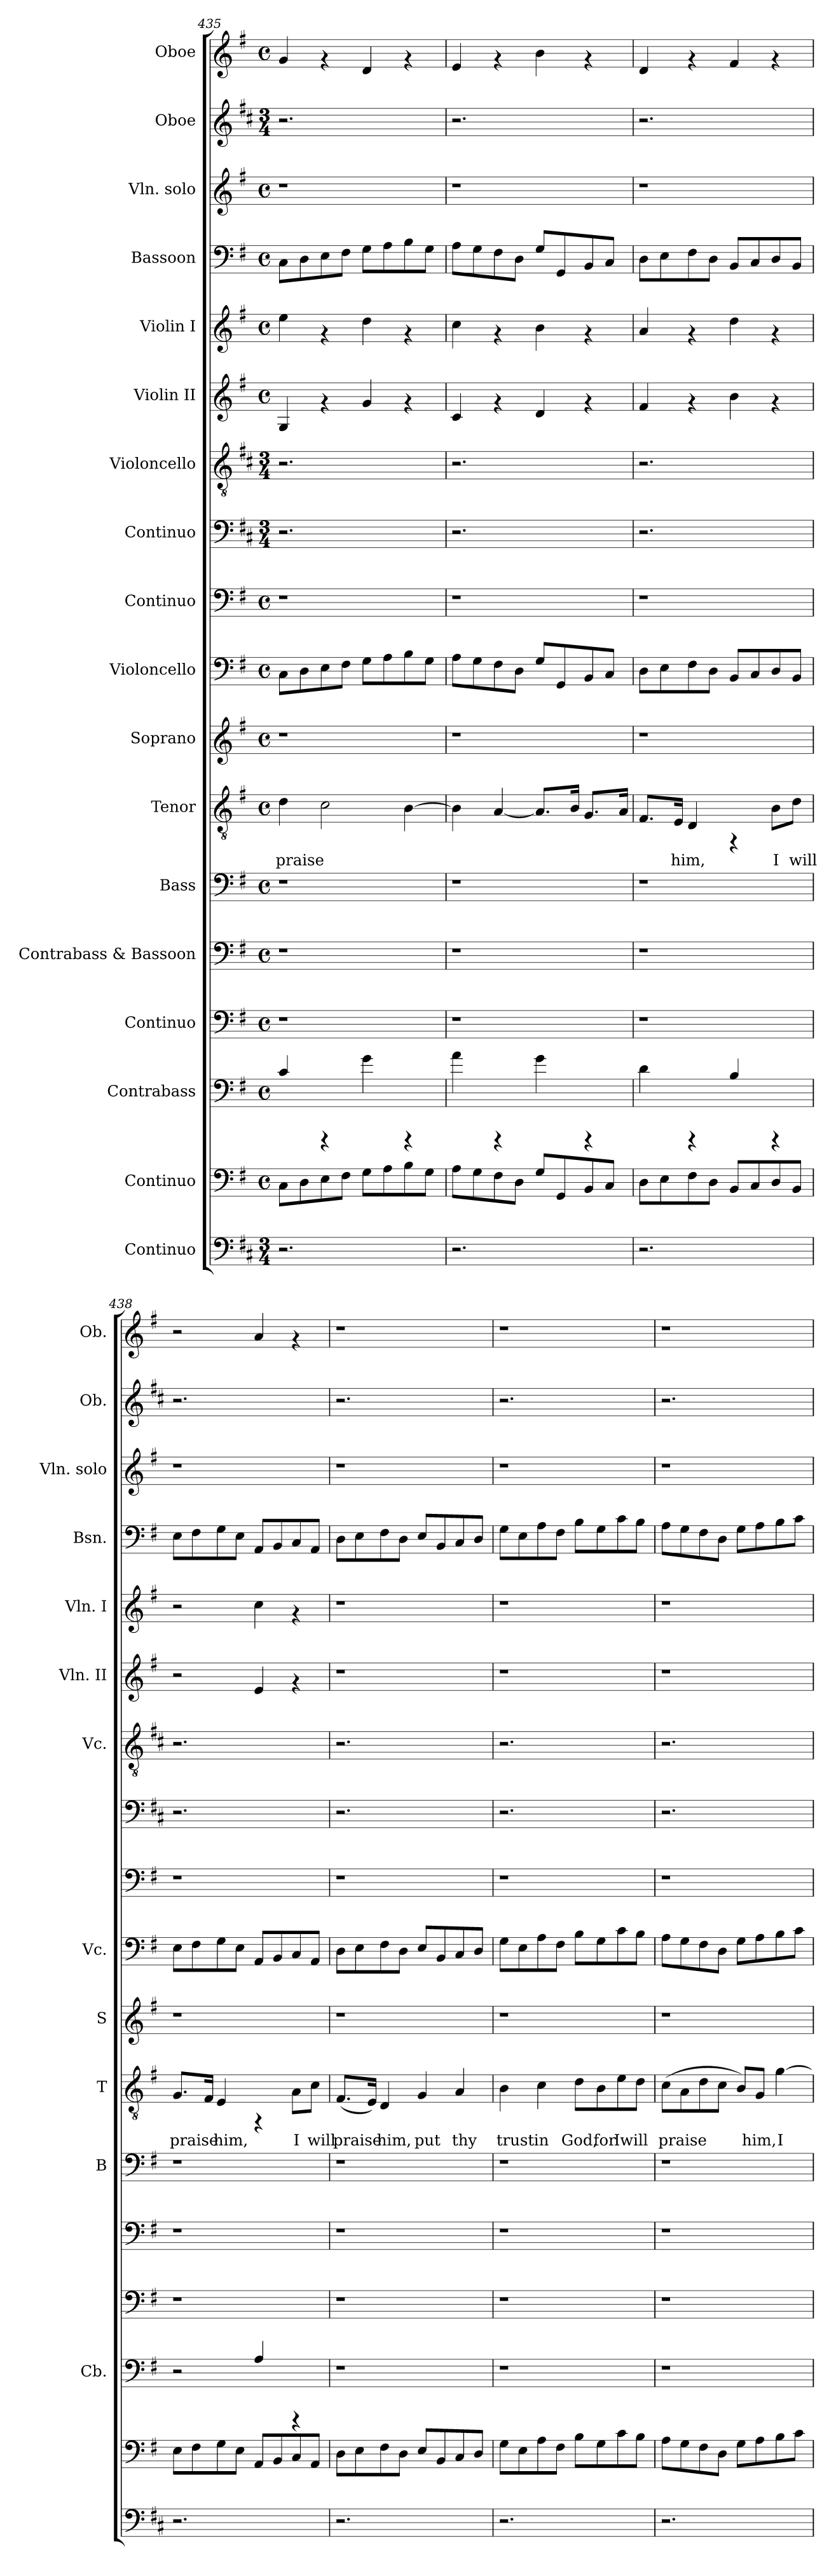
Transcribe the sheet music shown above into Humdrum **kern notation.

**kern	**kern	**kern	**kern	**kern	**kern	**kern	**text	**kern	**kern	**kern	**kern	**kern	**kern	**kern	**kern	**kern	**kern	**kern
*part18	*part17	*part16	*part15	*part14	*part13	*part12	*part12	*part11	*part10	*part9	*part8	*part7	*part6	*part5	*part4	*part3	*part2	*part1
*staff18	*staff17	*staff16	*staff15	*staff14	*staff13	*staff12	*staff12	*staff11	*staff10	*staff9	*staff8	*staff7	*staff6	*staff5	*staff4	*staff3	*staff2	*staff1
*I"Continuo	*I"Continuo	*I"Contrabass	*I"Continuo	*I"Contrabass  & Bassoon	*I"Bass	*I"Tenor	*	*I"Soprano	*I"Violoncello	*I"Continuo	*I"Continuo	*I"Violoncello	*I"Violin II	*I"Violin I	*I"Bassoon	*I"Vln. solo	*I"Oboe	*I"Oboe
*	*	*I'Cb.	*	*	*I'B	*I'T	*	*I'S	*I'Vc.	*	*	*I'Vc.	*I'Vln. II	*I'Vln. I	*I'Bsn.	*I'Vln. solo	*I'Ob.	*I'Ob.
*clefF4	*clefF4	*clefF4	*clefF4	*clefF4	*clefF4	*clefGv2	*	*clefG2	*clefF4	*clefF4	*clefF4	*clefGv2	*clefG2	*clefG2	*clefF4	*clefG2	*clefG2	*clefG2
*	*	*ITrd7c12	*	*ITrd7c12	*	*	*	*	*	*	*	*	*	*	*	*	*	*
*k[f#c#]	*k[f#]	*k[f#]	*k[f#]	*k[f#]	*k[f#]	*k[f#]	*	*k[f#]	*k[f#]	*k[f#]	*k[f#c#]	*k[f#c#]	*k[f#]	*k[f#]	*k[f#]	*k[f#]	*k[f#c#]	*k[f#]
*D:	*G:	*G:	*G:	*G:	*G:	*G:	*	*G:	*G:	*G:	*D:	*D:	*G:	*G:	*G:	*G:	*D:	*G:
*M3/4	*M4/4	*M4/4	*M4/4	*M4/4	*M4/4	*M4/4	*	*M4/4	*M4/4	*M4/4	*M3/4	*M3/4	*M4/4	*M4/4	*M4/4	*M4/4	*M3/4	*M4/4
*	*met(c)	*met(c)	*met(c)	*met(c)	*met(c)	*met(c)	*	*met(c)	*met(c)	*met(c)	*	*	*met(c)	*met(c)	*met(c)	*met(c)	*	*met(c)
=435	=435	=435	=435	=435	=435	=435	=435	=435	=435	=435	=435	=435	=435	=435	=435	=435	=435	=435
!	!	!	!	!	!	!	!LO:LY:b:cj	!	!	!	!	!	!	!	!	!	!	!
2.r	8C\L	4C/	1r	1r	1r	4d\	praise	1r	8C\L	1r	2.r	2.r	4G/	4ee\	8C\L	1r	2.r	4g/
.	8D\	.	.	.	.	.	.	.	8D\	.	.	.	.	.	8D\	.	.	.
!	!	!	!	!	!	!	!LO:LY:b:cj	!	!	!	!	!	!	!	!	!	!	!
.	8E\	4rCCC	.	.	.	2c\	.	.	8E\	.	.	.	4rf	4rf	8E\	.	.	4rf
.	8F#\J	.	.	.	.	.	.	.	8F#\J	.	.	.	.	.	8F#\J	.	.	.
.	8G\L	4G\	.	.	.	.	.	.	8G\L	.	.	.	4g/	4dd\	8G\L	.	.	4d/
.	8A\	.	.	.	.	.	.	.	8A\	.	.	.	.	.	8A\	.	.	.
!	!	!	!	!	!	!	!LO:LY:b:cj	!	!	!	!	!	!	!	!	!	!	!
4ryy	8B\	4rCCC	.	.	.	[>4B\	.	.	8B\	.	4ryy	4ryy	4rf	4rf	8B\	.	4ryy	4rf
.	8G\J	.	.	.	.	.	.	.	8G\J	.	.	.	.	.	8G\J	.	.	.
=436	=436	=436	=436	=436	=436	=436	=436	=436	=436	=436	=436	=436	=436	=436	=436	=436	=436	=436
!	!	!	!	!	!	!	!LO:LY:b:cj	!	!	!	!	!	!	!	!	!	!	!
2.r	8A\L	4A\	1r	1r	1r	4B\]	.	1r	8A\L	1r	2.r	2.r	4c/	4cc\	8A\L	1r	2.r	4e/
.	8G\	.	.	.	.	.	.	.	8G\	.	.	.	.	.	8G\	.	.	.
!	!	!	!	!	!	!	!LO:LY:b:cj	!	!	!	!	!	!	!	!	!	!	!
.	8F#\	4rCCC	.	.	.	[<4A/	.	.	8F#\	.	.	.	4rf	4rf	8F#\	.	.	4rf
.	8D\J	.	.	.	.	.	.	.	8D\J	.	.	.	.	.	8D\J	.	.	.
!	!	!	!	!	!	!	!LO:LY:b:cj	!	!	!	!	!	!	!	!	!	!	!
.	8G/L	4G\	.	.	.	8.A/L]	.	.	8G/L	.	.	.	4d/	4b\	8G/L	.	.	4b\
.	8GG/	.	.	.	.	.	.	.	8GG/	.	.	.	.	.	8GG/	.	.	.
!	!	!	!	!	!	!	!LO:LY:b:cj	!	!	!	!	!	!	!	!	!	!	!
.	.	.	.	.	.	16B/J	.	.	.	.	.	.	.	.	.	.	.	.
!	!	!	!	!	!	!	!LO:LY:b:cj	!	!	!	!	!	!	!	!	!	!	!
4ryy	8BB/	4rCCC	.	.	.	8.G/L	.	.	8BB/	.	4ryy	4ryy	4rf	4rf	8BB/	.	4ryy	4rf
.	8C/J	.	.	.	.	.	.	.	8C/J	.	.	.	.	.	8C/J	.	.	.
!	!	!	!	!	!	!	!LO:LY:b:cj	!	!	!	!	!	!	!	!	!	!	!
.	.	.	.	.	.	16A/J	.	.	.	.	.	.	.	.	.	.	.	.
!!LO:PB:g=z
=437	=437	=437	=437	=437	=437	=437	=437	=437	=437	=437	=437	=437	=437	=437	=437	=437	=437	=437
!	!	!	!	!	!	!	!LO:LY:b:cj	!	!	!	!	!	!	!	!	!	!	!
2.r	8D\L	4D\	1r	1r	1r	8.F#/L	.	1r	8D\L	1r	2.r	2.r	4f#/	4a/	8D\L	1r	2.r	4d/
.	8E\	.	.	.	.	.	.	.	8E\	.	.	.	.	.	8E\	.	.	.
!	!	!	!	!	!	!	!LO:LY:b:cj	!	!	!	!	!	!	!	!	!	!	!
.	.	.	.	.	.	16E/J	him,	.	.	.	.	.	.	.	.	.	.	.
!	!	!	!	!	!	!	!LO:LY:b:cj	!	!	!	!	!	!	!	!	!	!	!
.	8F#\	4rCCC	.	.	.	4D/	.	.	8F#\	.	.	.	4rf	4rf	8F#\	.	.	4rf
.	8D\J	.	.	.	.	.	.	.	8D\J	.	.	.	.	.	8D\J	.	.	.
.	8BB/L	4BB/	.	.	.	4rFF	.	.	8BB/L	.	.	.	4b\	4dd\	8BB/L	.	.	4f#/
.	8C/	.	.	.	.	.	.	.	8C/	.	.	.	.	.	8C/	.	.	.
!	!	!	!	!	!	!	!LO:LY:b:cj	!	!	!	!	!	!	!	!	!	!	!
4ryy	8D/	4rCCC	.	.	.	8B\L	I	.	8D/	.	4ryy	4ryy	4rf	4rf	8D/	.	4ryy	4rf
!	!	!	!	!	!	!	!LO:LY:b:cj	!	!	!	!	!	!	!	!	!	!	!
.	8BB/J	.	.	.	.	8d\J	will	.	8BB/J	.	.	.	.	.	8BB/J	.	.	.
=438	=438	=438	=438	=438	=438	=438	=438	=438	=438	=438	=438	=438	=438	=438	=438	=438	=438	=438
!	!	!	!	!	!	!	!LO:LY:b:cj	!	!	!	!	!	!	!	!	!	!	!
2.r	8E\L	2r	1r	1r	1r	8.G/L	praise	1r	8E\L	1r	2.r	2.r	2r	2r	8E\L	1r	2.r	2r
.	8F#\	.	.	.	.	.	.	.	8F#\	.	.	.	.	.	8F#\	.	.	.
!	!	!	!	!	!	!	!LO:LY:b:cj	!	!	!	!	!	!	!	!	!	!	!
.	.	.	.	.	.	16F#/J	.	.	.	.	.	.	.	.	.	.	.	.
!	!	!	!	!	!	!	!LO:LY:b:cj	!	!	!	!	!	!	!	!	!	!	!
.	8G\	.	.	.	.	4E/	him,	.	8G\	.	.	.	.	.	8G\	.	.	.
.	8E\J	.	.	.	.	.	.	.	8E\J	.	.	.	.	.	8E\J	.	.	.
.	8AA/L	4AA/	.	.	.	4rFF	.	.	8AA/L	.	.	.	4e/	4cc\	8AA/L	.	.	4a/
.	8BB/	.	.	.	.	.	.	.	8BB/	.	.	.	.	.	8BB/	.	.	.
!	!	!	!	!	!	!	!LO:LY:b:cj	!	!	!	!	!	!	!	!	!	!	!
4ryy	8C/	4rCCC	.	.	.	8A\L	I	.	8C/	.	4ryy	4ryy	4rf	4rf	8C/	.	4ryy	4rf
!	!	!	!	!	!	!	!LO:LY:b:cj	!	!	!	!	!	!	!	!	!	!	!
.	8AA/J	.	.	.	.	8c\J	will	.	8AA/J	.	.	.	.	.	8AA/J	.	.	.
=439	=439	=439	=439	=439	=439	=439	=439	=439	=439	=439	=439	=439	=439	=439	=439	=439	=439	=439
!	!	!	!	!	!	!	!LO:LY:b:cj	!	!	!	!	!	!	!	!	!	!	!
2.r	8D\L	1r	1r	1r	1r	(<8.F#/L	praise	1r	8D\L	1r	2.r	2.r	1r	1r	8D\L	1r	2.r	1r
.	8E\	.	.	.	.	.	.	.	8E\	.	.	.	.	.	8E\	.	.	.
!	!	!	!	!	!	!	!LO:LY:b:cj	!	!	!	!	!	!	!	!	!	!	!
.	.	.	.	.	.	16E/J)	.	.	.	.	.	.	.	.	.	.	.	.
!	!	!	!	!	!	!	!LO:LY:b:cj	!	!	!	!	!	!	!	!	!	!	!
.	8F#\	.	.	.	.	4D/	him,	.	8F#\	.	.	.	.	.	8F#\	.	.	.
.	8D\J	.	.	.	.	.	.	.	8D\J	.	.	.	.	.	8D\J	.	.	.
!	!	!	!	!	!	!	!LO:LY:b:cj	!	!	!	!	!	!	!	!	!	!	!
.	8E/L	.	.	.	.	4G/	put	.	8E/L	.	.	.	.	.	8E/L	.	.	.
.	8BB/	.	.	.	.	.	.	.	8BB/	.	.	.	.	.	8BB/	.	.	.
!	!	!	!	!	!	!	!LO:LY:b:cj	!	!	!	!	!	!	!	!	!	!	!
4ryy	8C/	.	.	.	.	4A/	thy	.	8C/	.	4ryy	4ryy	.	.	8C/	.	4ryy	.
.	8D/J	.	.	.	.	.	.	.	8D/J	.	.	.	.	.	8D/J	.	.	.
=440	=440	=440	=440	=440	=440	=440	=440	=440	=440	=440	=440	=440	=440	=440	=440	=440	=440	=440
!	!	!	!	!	!	!	!LO:LY:b:cj	!	!	!	!	!	!	!	!	!	!	!
2.r	8G\L	1r	1r	1r	1r	4B\	trust	1r	8G\L	1r	2.r	2.r	1r	1r	8G\L	1r	2.r	1r
.	8E\	.	.	.	.	.	.	.	8E\	.	.	.	.	.	8E\	.	.	.
!	!	!	!	!	!	!	!LO:LY:b:cj	!	!	!	!	!	!	!	!	!	!	!
.	8A\	.	.	.	.	4c\	in	.	8A\	.	.	.	.	.	8A\	.	.	.
.	8F#\J	.	.	.	.	.	.	.	8F#\J	.	.	.	.	.	8F#\J	.	.	.
!	!	!	!	!	!	!	!LO:LY:b:cj	!	!	!	!	!	!	!	!	!	!	!
.	8B\L	.	.	.	.	8d\L	God,	.	8B\L	.	.	.	.	.	8B\L	.	.	.
!	!	!	!	!	!	!	!LO:LY:b:cj	!	!	!	!	!	!	!	!	!	!	!
.	8G\	.	.	.	.	8B\	for	.	8G\	.	.	.	.	.	8G\	.	.	.
!	!	!	!	!	!	!	!LO:LY:b:cj	!	!	!	!	!	!	!	!	!	!	!
4ryy	8c\	.	.	.	.	8e\	Iwill	.	8c\	.	4ryy	4ryy	.	.	8c\	.	4ryy	.
!	!	!	!	!	!	!	!LO:LY:b:cj	!	!	!	!	!	!	!	!	!	!	!
.	8B\J	.	.	.	.	8d\J	.	.	8B\J	.	.	.	.	.	8B\J	.	.	.
=441	=441	=441	=441	=441	=441	=441	=441	=441	=441	=441	=441	=441	=441	=441	=441	=441	=441	=441
!	!	!	!	!	!	!	!LO:LY:b:cj	!	!	!	!	!	!	!	!	!	!	!
2.r	8A\L	1r	1r	1r	1r	(>8c\L	praise	1r	8A\L	1r	2.r	2.r	1r	1r	8A\L	1r	2.r	1r
!	!	!	!	!	!	!	!LO:LY:b:cj	!	!	!	!	!	!	!	!	!	!	!
.	8G\	.	.	.	.	8A\	.	.	8G\	.	.	.	.	.	8G\	.	.	.
!	!	!	!	!	!	!	!LO:LY:b:cj	!	!	!	!	!	!	!	!	!	!	!
.	8F#\	.	.	.	.	8d\	.	.	8F#\	.	.	.	.	.	8F#\	.	.	.
!	!	!	!	!	!	!	!LO:LY:b:cj	!	!	!	!	!	!	!	!	!	!	!
.	8D\J	.	.	.	.	8c\J	.	.	8D\J	.	.	.	.	.	8D\J	.	.	.
!	!	!	!	!	!	!	!LO:LY:b:cj	!	!	!	!	!	!	!	!	!	!	!
.	8G\L	.	.	.	.	8B/L)	.	.	8G\L	.	.	.	.	.	8G\L	.	.	.
!	!	!	!	!	!	!	!LO:LY:b:cj	!	!	!	!	!	!	!	!	!	!	!
.	8A\	.	.	.	.	8G/J	him,	.	8A\	.	.	.	.	.	8A\	.	.	.
!	!	!	!	!	!	!	!LO:LY:b:cj	!	!	!	!	!	!	!	!	!	!	!
4ryy	8B\	.	.	.	.	[>4g\	I	.	8B\	.	4ryy	4ryy	.	.	8B\	.	4ryy	.
.	8c\J	.	.	.	.	.	.	.	8c\J	.	.	.	.	.	8c\J	.	.	.
=	=	=	=	=	=	=	=	=	=	=	=	=	=	=	=	=	=	=
*-	*-	*-	*-	*-	*-	*-	*-	*-	*-	*-	*-	*-	*-	*-	*-	*-	*-	*-
